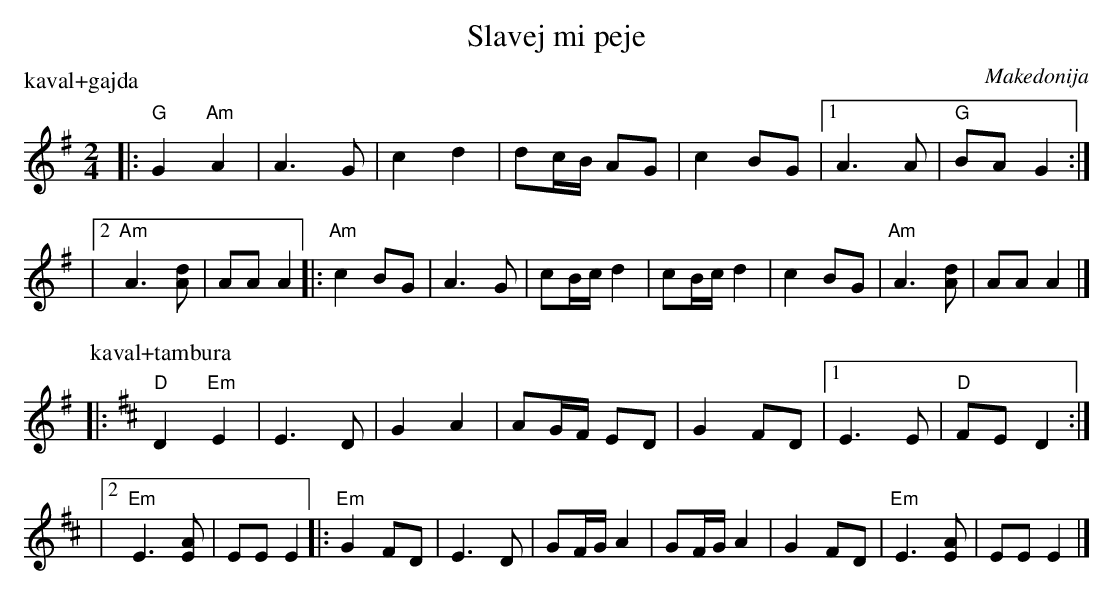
X:1
T:Slavej mi peje
O:Makedonija
M:2/4
L:1/8
P:kaval+gajda
K:ADorian
|: "G"G2 "Am"A2 | A3 G | c2 d2 | dc/B/ AG | c2 BG |1 A3 A | "G"BA G2 :|
|2 "Am"A3 [dA] | AA A2 |: "Am"c2 BG | A3 G | cB/c/ d2 | cB/c/ d2 | c2 BG | "Am"A3 [dA] | AA A2 |]
P:kaval+tambura
K:EDorian
|: "D"D2 "Em"E2 | E3 D | G2 A2 | AG/F/ ED | G2 FD |1 E3 E | "D"FE D2 :|
|2 "Em"E3 [AE] | EE E2 |: "Em"G2 FD | E3 D | GF/G/ A2 | GF/G/ A2 | G2 FD | "Em"E3 [AE] | EE E2 |]
